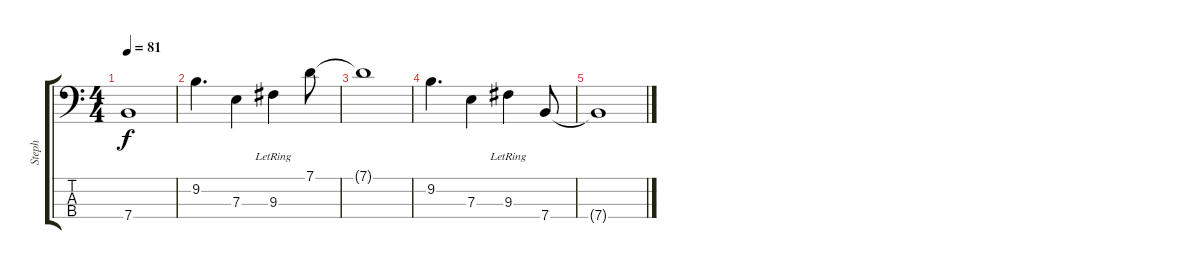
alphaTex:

\track ("Steph" "Steph") {instrument electricbassfinger}
\staff {score tabs}
\tuning (G2 D2 A1 E1) {hide}
\ts (4 4)
\tempo 81
\clef f4
\ks c
7.4{t}.1{dy f} |
9.2.4{d} 7.3.4 9.3{lr}.4 7.1.8 |
7.1{t}.1 |
9.2.4{d} 7.3.4 9.3{lr}.4 7.4.8 |
7.4{t}.1
